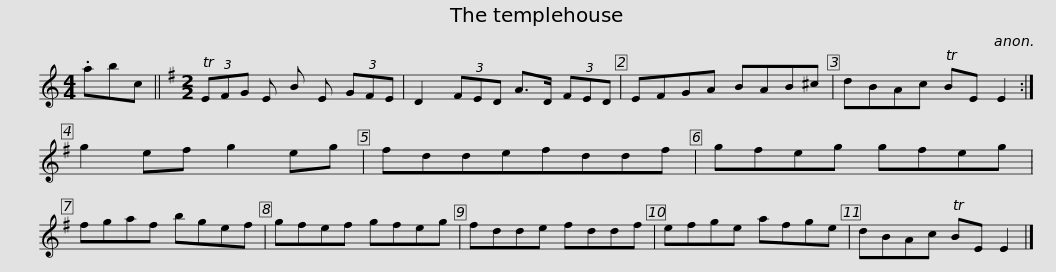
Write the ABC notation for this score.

X:1
L:1/8
M:4/4
I:linebreak $
K:C
V:1 treble
V:1
 .abc ||[K:Emin][M:2/2] (3TEFG E B E (3GFE | D2 (3FED A>D (3FED | EFGA BAB^c | dBAc TBE E2 :| %5
 g2 ef g2 eg |$ fddefddf | gfeg gfeg | fgaf bgef | gfef gfeg | %10
 fdde fddf |$ efge afge | dBAc TBE E2 |] %13
